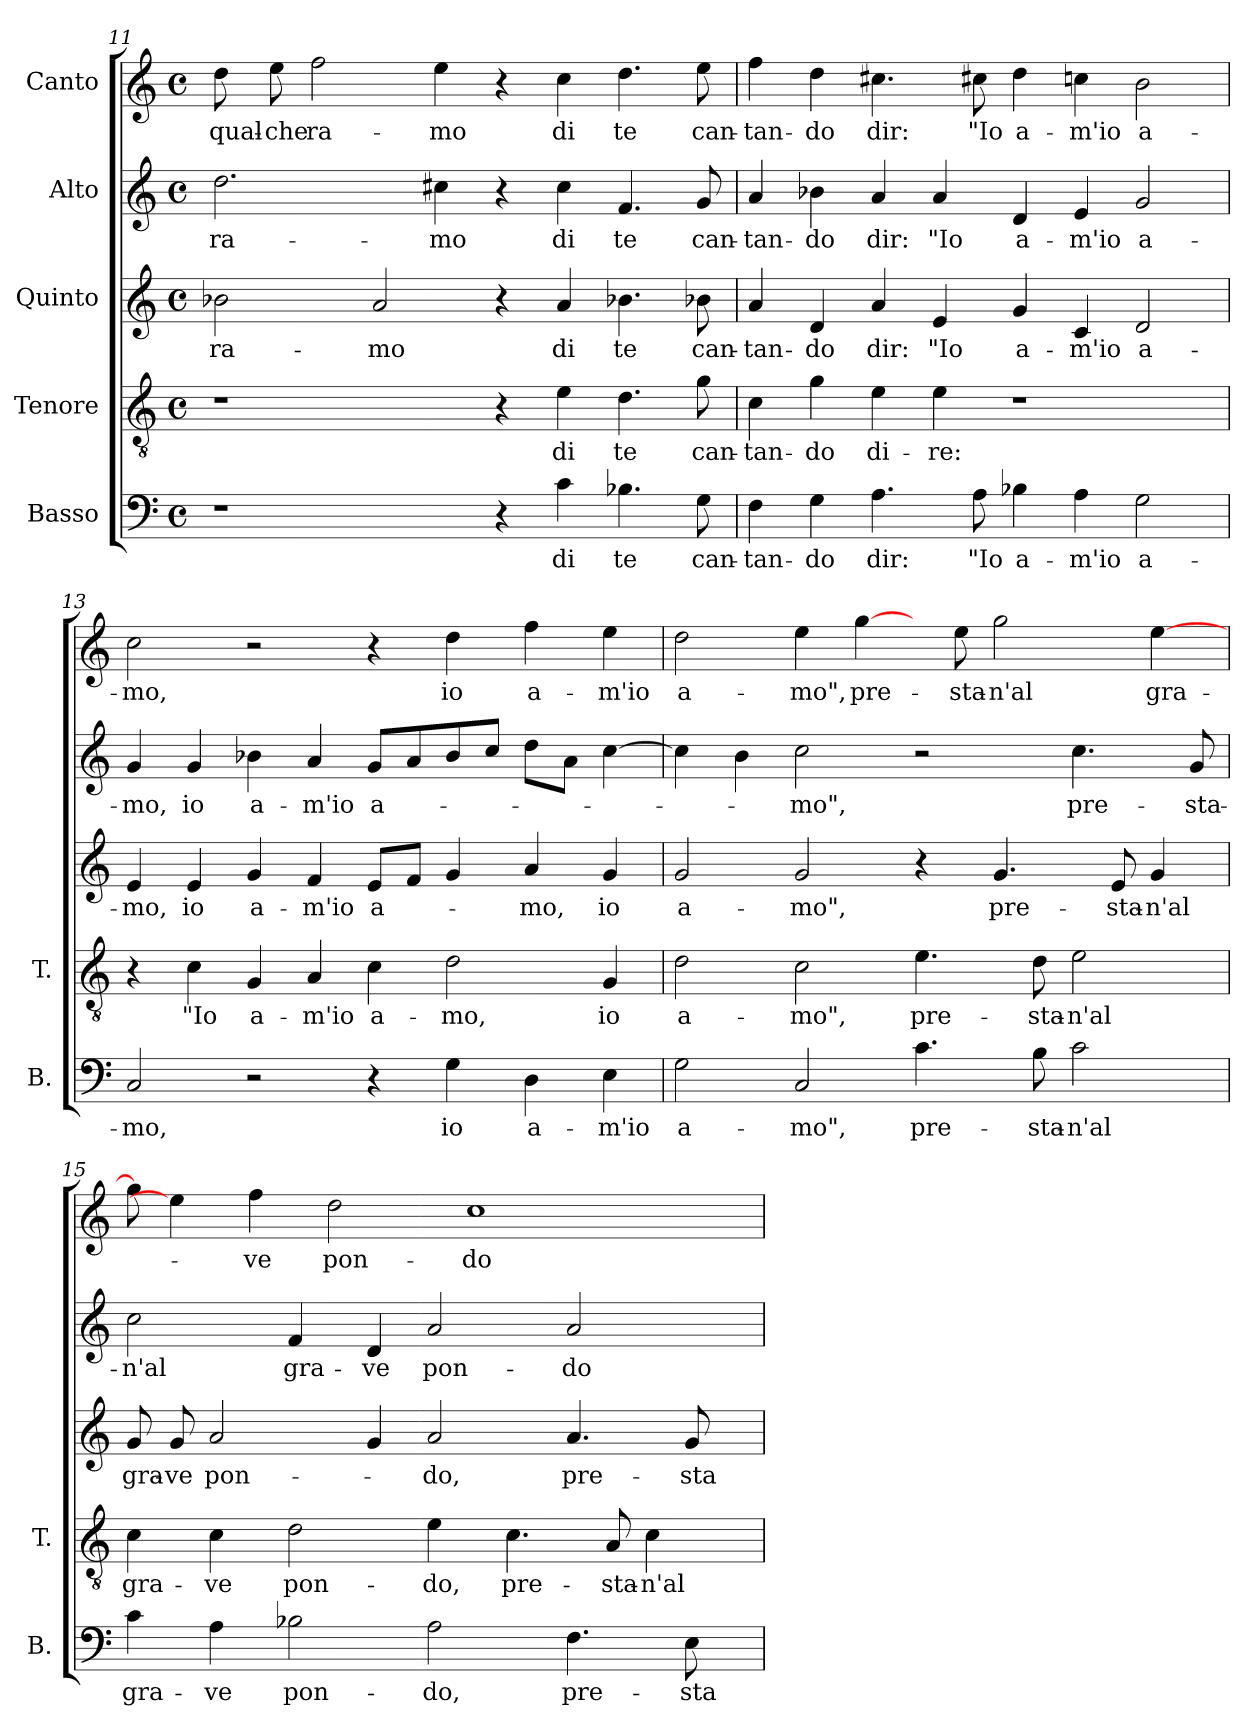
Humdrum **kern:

**kern	**text	**kern	**text	**kern	**text	**kern	**text	**kern	**text
*part5	*part5	*part4	*part4	*part3	*part3	*part2	*part2	*part1	*part1
*staff5	*staff5	*staff4	*staff4	*staff3	*staff3	*staff2	*staff2	*staff1	*staff1
*I"Basso	*	*I"Tenore	*	*I"Quinto	*	*I"Alto	*	*I"Canto	*
*I'B.	*	*I'T.	*	*	*	*	*	*	*
*clefF4	*	*clefGv2	*	*clefG2	*	*clefG2	*	*clefG2	*
*k[]	*	*k[]	*	*k[]	*	*k[]	*	*k[]	*
*C:	*	*C:	*	*C:	*	*C:	*	*C:	*
*M4/4	*	*M4/4	*	*M4/4	*	*M4/4	*	*M4/4	*
*met(c)	*	*met(c)	*	*met(c)	*	*met(c)	*	*met(c)	*
=11	=11	=11	=11	=11	=11	=11	=11	=11	=11
1r	.	1r	.	2b-X\	ra-	2.dd\	ra-	8dd\	qual-
.	.	.	.	.	.	.	.	8ee\	-che
.	.	.	.	.	.	.	.	2ff\	ra-
.	.	.	.	2a/	-mo	.	.	.	.
.	.	.	.	.	.	4cc#X\	-mo	4ee\	-mo
4r	.	4r	.	4r	.	4r	.	4r	.
4c\	di	4e\	di	4a/	di	4cc#\	di	4cc\	di
4.B-X\	te	4.d\	te	4.b-X\	te	4.f/	te	4.dd\	te
8G\	can-	8g\	can-	8b-X\	can-	8g/	can-	8ee\	can-
=12	=12	=12	=12	=12	=12	=12	=12	=12	=12
4F\	-tan-	4c\	-tan-	4a/	-tan-	4a/	-tan-	4ff\	-tan-
4G\	-do	4g\	-do	4d/	-do	4b-X\	-do	4dd\	-do
4.A\	dir:	4e\	di-	4a/	dir:	4a/	dir:	4.cc#X\	dir:
.	.	4e\	-re:	4e/	"Io	4a/	"Io	.	.
8A\	"Io	.	.	.	.	.	.	8cc#X\	"Io
4B-X\	a-	1r	.	4g/	a-	4d/	a-	4dd\	a-
4A\	-m'io	.	.	4c/	-m'io	4e/	-m'io	4cc\	-m'io
2G\	a-	.	.	2d/	a-	2g/	a-	2b\	a-
=13	=13	=13	=13	=13	=13	=13	=13	=13	=13
2C/	-mo,	4r	.	4e/	-mo,	4g/	-mo,	2cc\	-mo,
.	.	4c\	"Io	4e/	io	4g/	io	.	.
2r	.	4G/	a-	4g/	a-	4b-X\	a-	2r	.
.	.	4A/	-m'io	4f/	-m'io	4a/	-m'io	.	.
4r	.	4c\	a-	8e/L	a-	8g/L	a-	4r	.
.	.	.	.	8f/J	.	8a/	.	.	.
4G\	io	2d\	-mo,	4g/	.	8b-/	.	4dd\	io
.	.	.	.	.	.	8cc/J	.	.	.
4D\	a-	.	.	4a/	-mo,	8dd\L	.	4ff\	a-
.	.	.	.	.	.	8a\J	.	.	.
4E\	-m'io	4G/	io	4g/	io	[4cc\	.	4ee\	-m'io
=14	=14	=14	=14	=14	=14	=14	=14	=14	=14
2G\	a-	2d\	a-	2g/	a-	4cc\]	.	2dd\	a-
.	.	.	.	.	.	4b\	.	.	.
2C/	-mo",	2c\	-mo",	2g/	-mo",	2cc\	-mo",	4ee\	-mo",
.	.	.	.	.	.	.	.	[4gg\	pre-
4.c\	pre-	4.e\	pre-	4r	.	2r	.	8ryy	.
.	.	.	.	.	.	.	.	8ee\	-sta-
.	.	.	.	4.g/	pre-	.	.	2gg\	-n'al
8B\	-sta-	8d\	-sta-	.	.	.	.	.	.
2c\	-n'al	2e\	-n'al	.	.	4.cc\	pre-	.	.
.	.	.	.	8e/	-sta-	.	.	.	.
.	.	.	.	4g/	-n'al	.	.	[4ee\	gra-
.	.	.	.	.	.	8g/	-sta-	.	.
=15	=15	=15	=15	=15	=15	=15	=15	=15	=15
4c\	gra-	4c\	gra-	8g/	gra-	2cc\	-n'al	8gg\]	.
.	.	.	.	8g/	-ve	.	.	4ee\]	.
4A\	-ve	4c\	-ve	2a/	pon-	.	.	.	.
.	.	.	.	.	.	.	.	4ff\	-ve
2B-X\	pon-	2d\	pon-	.	.	4f/	gra-	.	.
.	.	.	.	.	.	.	.	2dd\	pon-
.	.	.	.	4g/	.	4d/	-ve	.	.
2A\	-do,	4e\	-do,	2a/	-do,	2a/	pon-	.	.
.	.	.	.	.	.	.	.	1cc\	-do
.	.	4.c\	pre-	.	.	.	.	.	.
4.F\	pre-	.	.	4.a/	pre-	2a/	-do	.	.
.	.	8A/	-sta-	.	.	.	.	.	.
.	.	4c\	-n'al	.	.	.	.	.	.
8E\	-sta-	.	.	8g/	-sta-	.	.	.	.
8ryy	.	8ryy	.	8ryy	.	8ryy	.	.	.
=	=	=	=	=	=	=	=	=	=
*-	*-	*-	*-	*-	*-	*-	*-	*-	*-
